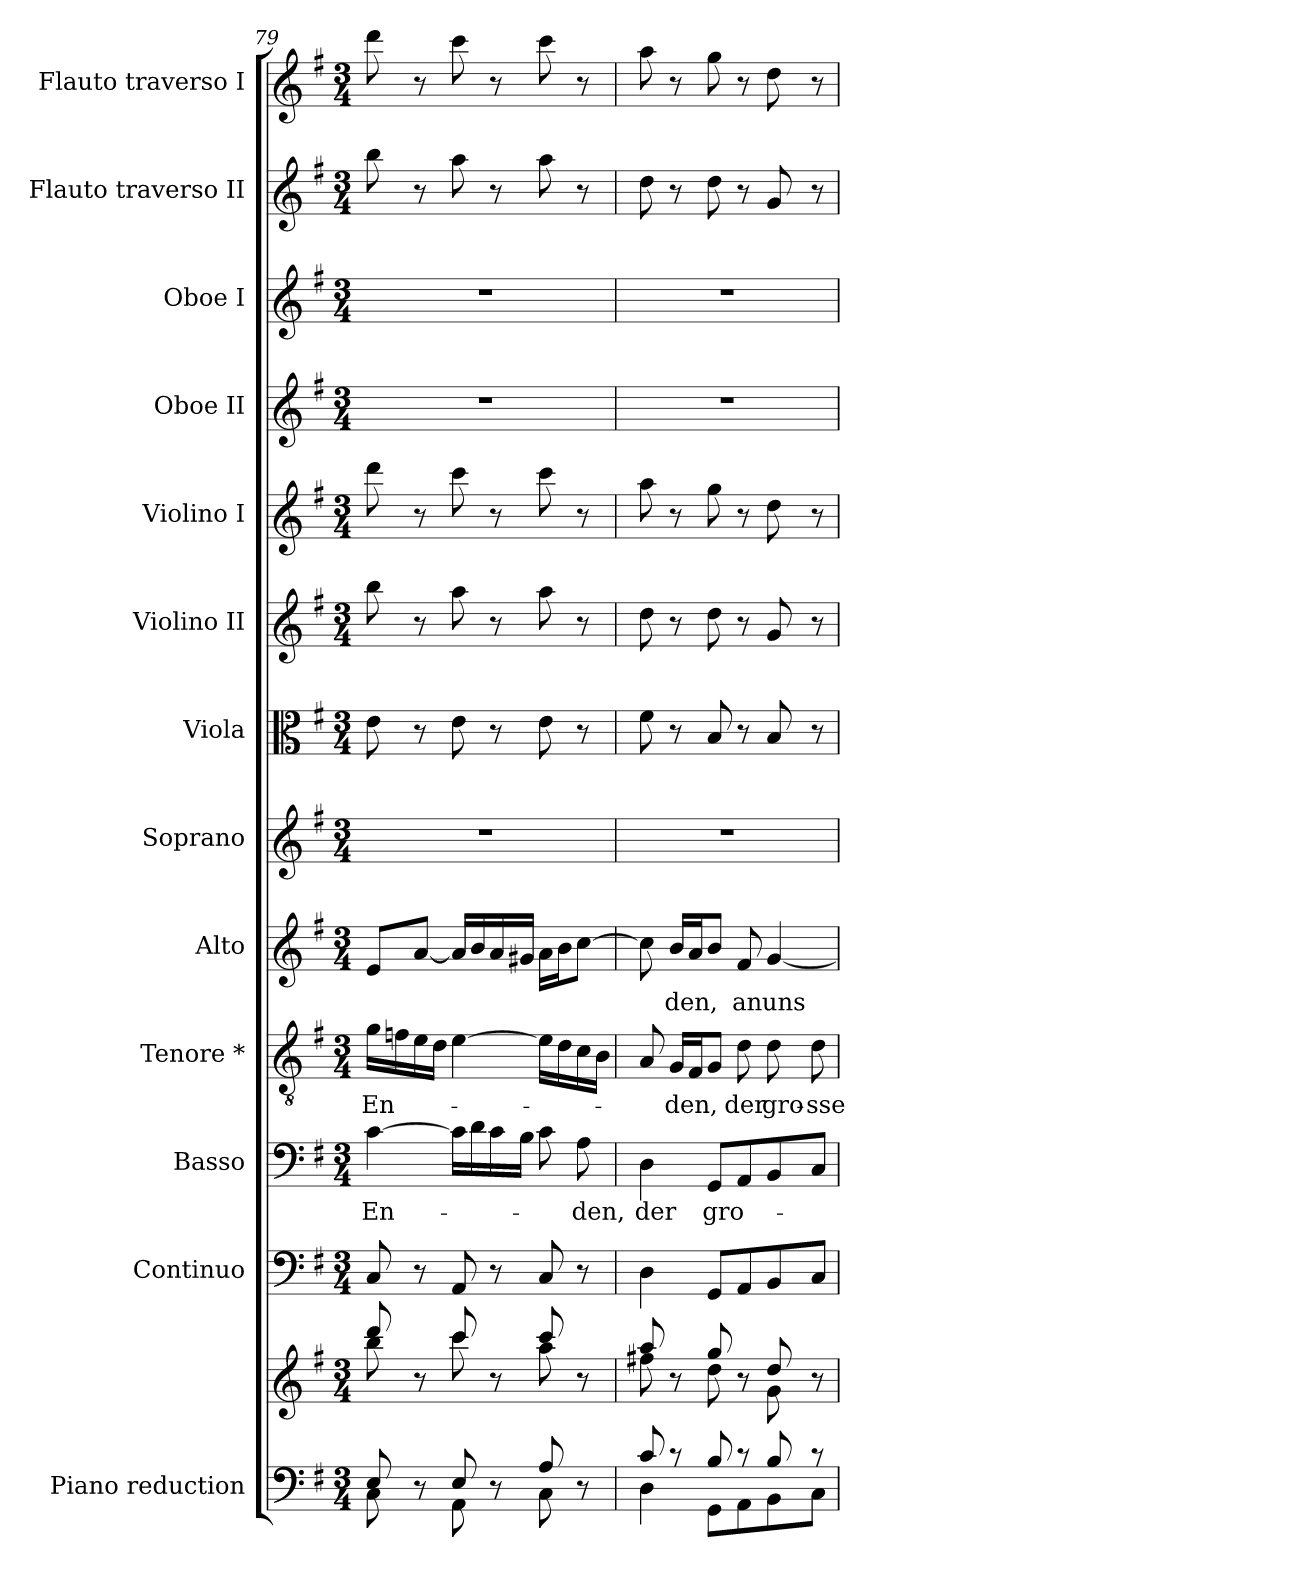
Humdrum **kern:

**kern	**kern	**kern	**kern	**text	**kern	**text	**kern	**text	**kern	**kern	**kern	**kern	**kern	**kern	**kern	**kern
*part13	*part13	*part12	*part11	*part11	*part10	*part10	*part9	*part9	*part8	*part7	*part6	*part5	*part4	*part3	*part2	*part1
*staff14	*staff13	*staff12	*staff11	*staff11	*staff10	*staff10	*staff9	*staff9	*staff8	*staff7	*staff6	*staff5	*staff4	*staff3	*staff2	*staff1
*I"Piano reduction	*	*I"Continuo	*I"Basso	*	*I"Tenore *	*	*I"Alto	*	*I"Soprano	*I"Viola	*I"Violino II	*I"Violino I	*I"Oboe II	*I"Oboe I	*I"Flauto traverso II	*I"Flauto traverso I
*I'Pno	*	*	*	*	*	*	*	*	*	*I'Vla	*I'Vln	*I'Vln	*I'Ob	*I'Ob	*	*
*clefF4	*clefG2	*clefF4	*clefF4	*	*clefGv2	*	*clefG2	*	*clefG2	*clefC3	*clefG2	*clefG2	*clefG2	*clefG2	*clefG2	*clefG2
*k[f#]	*k[f#]	*k[f#]	*k[f#]	*	*k[f#]	*	*k[f#]	*	*k[f#]	*k[f#]	*k[f#]	*k[f#]	*k[f#]	*k[f#]	*k[f#]	*k[f#]
*M3/4	*M3/4	*M3/4	*M3/4	*	*M3/4	*	*M3/4	*	*M3/4	*M3/4	*M3/4	*M3/4	*M3/4	*M3/4	*M3/4	*M3/4
=79	=79	=79	=79	=79	=79	=79	=79	=79	=79	=79	=79	=79	=79	=79	=79	=79
*^	*^	*	*	*	*	*	*	*	*	*	*	*	*	*	*	*
!	!	!	!	!	!	!LO:LY:b	!	!LO:LY:b	!	!	!	!	!	!	!	!	!	!
8E/	8C\	8ddd/	8bb\	8C/	[4c\	En-	16g\LL	En-	8e/L	.	2.r	8e\	8bb\	8ddd\	2.r	2.r	8bb\	8ddd\
.	.	.	.	.	.	.	16fn\	.	.	.	.	.	.	.	.	.	.	.
8r	8ryy	8r	8ryy	8r	.	.	16e\	.	[8a/J	.	.	8r	8r	8r	.	.	8r	8r
.	.	.	.	.	.	.	16d\JJ	.	.	.	.	.	.	.	.	.	.	.
8E/	8AA\	8ccc/	8ccc\	8AA/	16c\LL]	.	[4e\	.	16a/LL]	.	.	8e\	8aa\	8ccc\	.	.	8aa\	8ccc\
.	.	.	.	.	16d\	.	.	.	16b/	.	.	.	.	.	.	.	.	.
8r	8ryy	8r	8ryy	8r	16c\	.	.	.	16a/	.	.	8r	8r	8r	.	.	8r	8r
.	.	.	.	.	16B\JJ	.	.	.	16g#X/JJ	.	.	.	.	.	.	.	.	.
8A/	8C\	8ccc/	8aa\	8C/	8c\	.	16e\LL]	.	16a\LL	.	.	8e\	8aa\	8ccc\	.	.	8aa\	8ccc\
.	.	.	.	.	.	.	16d\	.	16b\J	.	.	.	.	.	.	.	.	.
!	!	!	!	!	!	!LO:LY:b	!	!	!	!	!	!	!	!	!	!	!	!
8r	8ryy	8r	8ryy	8r	8A\	-den,	16c\	.	[8cc\J	.	.	8r	8r	8r	.	.	8r	8r
.	.	.	.	.	.	.	16B\JJ	.	.	.	.	.	.	.	.	.	.	.
!!LO:PB:g=z
=80	=80	=80	=80	=80	=80	=80	=80	=80	=80	=80	=80	=80	=80	=80	=80	=80	=80	=80
!	!	!	!	!	!	!LO:LY:b	!	!	!	!	!	!	!	!	!	!	!	!
8c/	4D\	8aa/	8ff#X\	4D\	4D\	der	8A/	.	8cc\]	.	2.r	8f#\	8dd\	8aa\	2.r	2.r	8dd\	8aa\
!	!	!	!	!	!	!	!	!LO:LY:b	!	!LO:LY:b	!	!	!	!	!	!	!	!
8r	.	8r	8ryy	.	.	.	16G/LL	-den,	16b/LL	-den,	.	8r	8r	8r	.	.	8r	8r
.	.	.	.	.	.	.	16F#/J	.	16a/J	.	.	.	.	.	.	.	.	.
!	!	!	!	!	!	!LO:LY:b	!	!	!	!	!	!	!	!	!	!	!	!
8B/	8GG\L	8gg/	8dd\	8GG/L	8GG/L	gro-	8G/J	.	8b/J	.	.	8B/	8dd\	8gg\	.	.	8dd\	8gg\
!	!	!	!	!	!	!	!	!LO:LY:b	!	!LO:LY:b	!	!	!	!	!	!	!	!
8r	8AA\	8r	8ryy	8AA/	8AA/	.	8d\	der	8f#/	an	.	8r	8r	8r	.	.	8r	8r
!	!	!	!	!	!	!	!	!LO:LY:b	!	!LO:LY:b	!	!	!	!	!	!	!	!
8B/	8BB\	8dd/	8g\	8BB/	8BB/	.	8d\	gro-	[4g/	uns	.	8B/	8g/	8dd\	.	.	8g/	8dd\
!	!	!	!	!	!	!	!	!LO:LY:b	!	!	!	!	!	!	!	!	!	!
8r	8C\J	8r	8ryy	8C/J	8C/J	.	8d\	-sse	.	.	.	8r	8r	8r	.	.	8r	8r
*v	*v	*	*	*	*	*	*	*	*	*	*	*	*	*	*	*	*	*
*	*v	*v	*	*	*	*	*	*	*	*	*	*	*	*	*	*	*
=	=	=	=	=	=	=	=	=	=	=	=	=	=	=	=	=
*-	*-	*-	*-	*-	*-	*-	*-	*-	*-	*-	*-	*-	*-	*-	*-	*-
